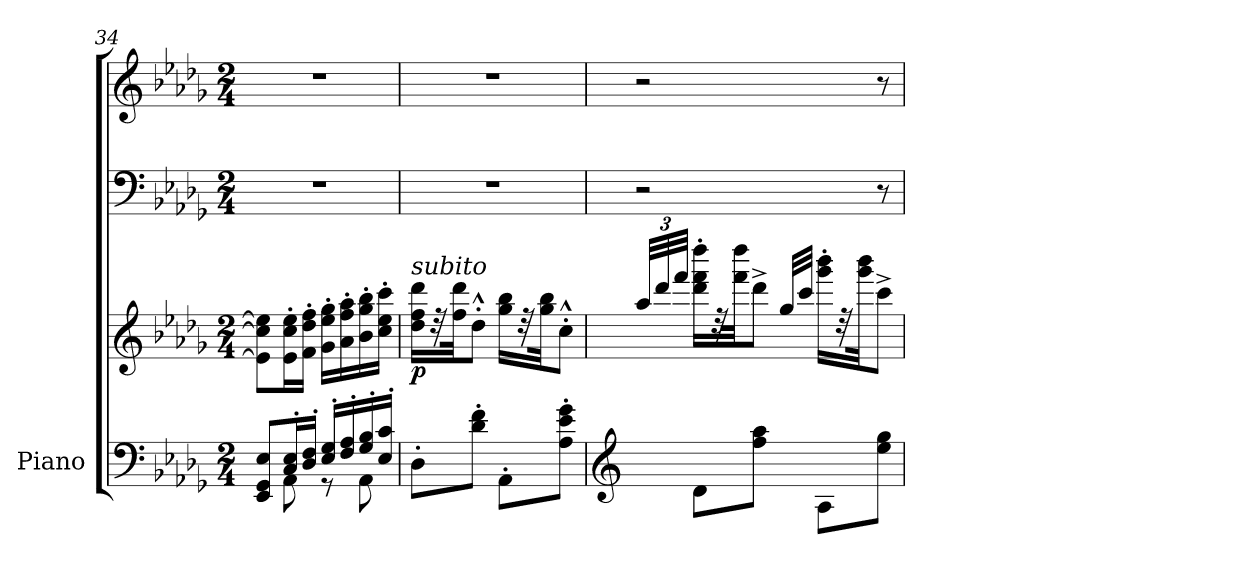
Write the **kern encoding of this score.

**kern	**kern	**kern	**kern	**dynam
*part1	*part1	*part1	*part1	*part1
*staff4	*staff3	*staff2	*staff1	*staff1/2/3/4
*I"Piano	*	*	*	*
*I'Pno.	*	*	*	*
!!LO:LB:g=z
*clefF4	*clefG2	*clefF4	*clefG2	*
*k[b-e-a-d-g-]	*k[b-e-a-d-g-]	*k[b-e-a-d-g-]	*k[b-e-a-d-g-]	*
*M2/4	*M2/4	*M2/4	*M2/4	*
=34	=34	=34	=34	=34
*^	*	*	*	*
8EE-/ 8GG-/ 8E-/L	8ryy	8e-\] 8cc\] 8ee-\]L	2r	2r	.
16C/' 16E-/'L	8AA-\	16e-\' 16cc\' 16ee-\'L	.	.	.
16D-/' 16F/'JJ	.	16f\' 16dd-\' 16ff\'JJ	.	.	.
16E-/' 16G-/'LL	8r	16g-\' 16ee-\' 16gg-\'LL	.	.	.
16F/' 16A-/'	.	16a-\' 16ff\' 16aa-\'	.	.	.
16G-/' 16B-/'	8AA-\	16b-\' 16gg-\' 16bb-\'	.	.	.
16E-/' 16c/'JJ	.	16cc\' 16ee-\' 16ccc\'JJ	.	.	.
*v	*v	*	*	*	*
=35	=35	=35	=35	=35
!	!LO:TX:a:i:t=subito	!	!	!
!	!	!	!	!LO:DY:b=3
8D-'\L	16dd-\ 16ff\ 16ddd-\LL	2r	2r	p
.	32rdd	.	.	.
.	32ff\ 32ddd-\JK	.	.	.
8d-\' 8f\'J	8dd-'^^\J	.	.	.
8AA-'\L	16gg-\ 16bb-\LL	.	.	.
.	32rdd	.	.	.
.	32gg-\ 32bb-\JK	.	.	.
8A-\' 8e-\' 8g-\'J	8cc'^^\J	.	.	.
=36	=36	=36	=36	=36
*clefG2	*	*	*	*
*	*Xbrackettup	*	*	*
16ryy	48aa-/LLL	2r	2r	.
.	48ddd-/	.	.	.
.	48fff/JJJ	.	.	.
8d-\L	16ddd-\' 16fff\' 16dddd-\'LL	.	.	.
.	32rdd	.	.	.
.	32fff\ 32dddd-\JK	.	.	.
8ff\ 8aa-\J	8ddd-^\J	.	.	.
16ryy	32gg-/LLL	.	.	.
.	32ccc/JJJ	.	.	.
8A-\L	16ggg-\' 16bbb-\'LL	.	.	.
.	32rdd	.	.	.
.	32ggg-\ 32bbb-\JK	.	.	.
8ee-\ 8gg-\J	8ccc^\J	8r	8r	.
=	=	=	=	=
*-	*-	*-	*-	*-
